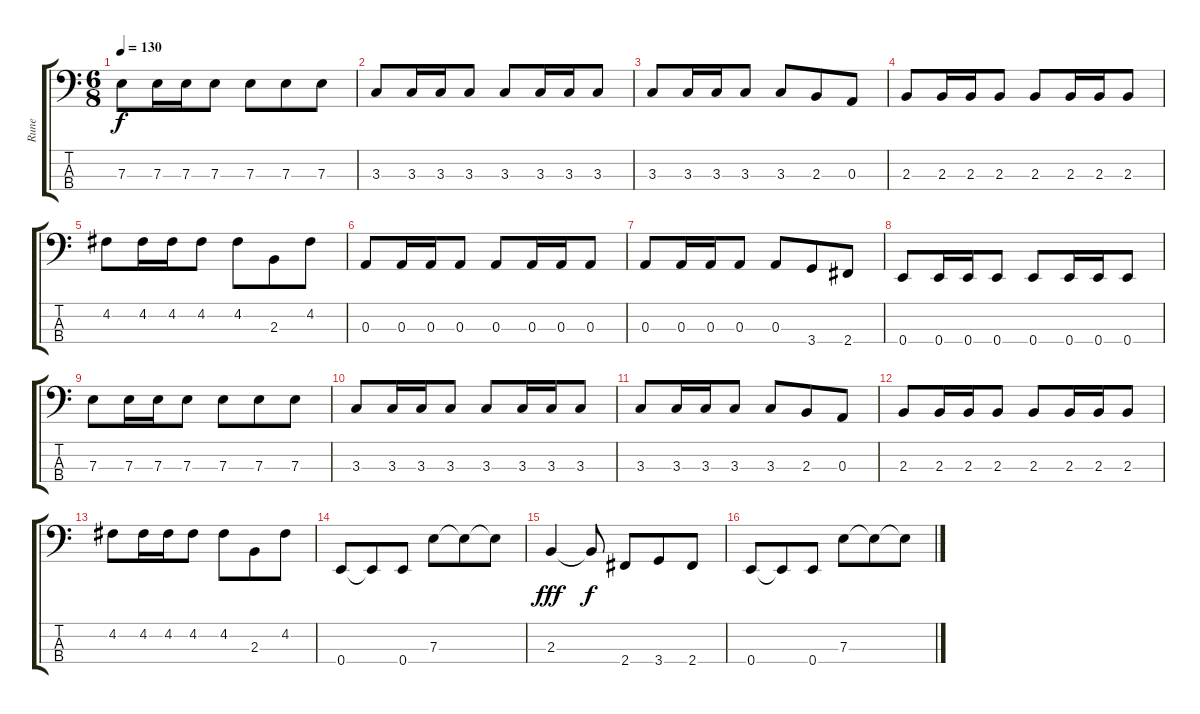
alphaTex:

\track ("Rune" "Rune") {instrument electricbassfinger}
\staff {score tabs}
\tuning (G2 D2 A1 E1) {hide}
\ts (6 8)
\tempo 130
\clef f4
\ks c
7.3.8{dy f} 7.3.16 7.3.16 7.3.8 7.3.8 7.3.8 7.3.8 |
3.3.8 3.3.16 3.3.16 3.3.8 3.3.8 3.3.16 3.3.16 3.3.8 |
3.3.8 3.3.16 3.3.16 3.3.8 3.3.8 2.3.8 0.3.8 |
2.3.8 2.3.16 2.3.16 2.3.8 2.3.8 2.3.16 2.3.16 2.3.8 |
4.2.8 4.2.16 4.2.16 4.2.8 4.2.8 2.3.8 4.2.8 |
0.3.8 0.3.16 0.3.16 0.3.8 0.3.8 0.3.16 0.3.16 0.3.8 |
0.3.8 0.3.16 0.3.16 0.3.8 0.3.8 3.4.8 2.4.8 |
0.4.8 0.4.16 0.4.16 0.4.8 0.4.8 0.4.16 0.4.16 0.4.8 |
7.3.8 7.3.16 7.3.16 7.3.8 7.3.8 7.3.8 7.3.8 |
3.3.8 3.3.16 3.3.16 3.3.8 3.3.8 3.3.16 3.3.16 3.3.8 |
3.3.8 3.3.16 3.3.16 3.3.8 3.3.8 2.3.8 0.3.8 |
2.3.8 2.3.16 2.3.16 2.3.8 2.3.8 2.3.16 2.3.16 2.3.8 |
4.2.8 4.2.16 4.2.16 4.2.8 4.2.8 2.3.8 4.2.8 |
0.4.8 0.4{t}.8 0.4.8 7.3.8 7.3{t}.8 7.3{t}.8 |
2.3.4{dy fff} 2.3{t}.8{dy f} 2.4.8 3.4.8 2.4.8 |
0.4.8 0.4{t}.8 0.4.8 7.3.8 7.3{t}.8 7.3{t}.8
